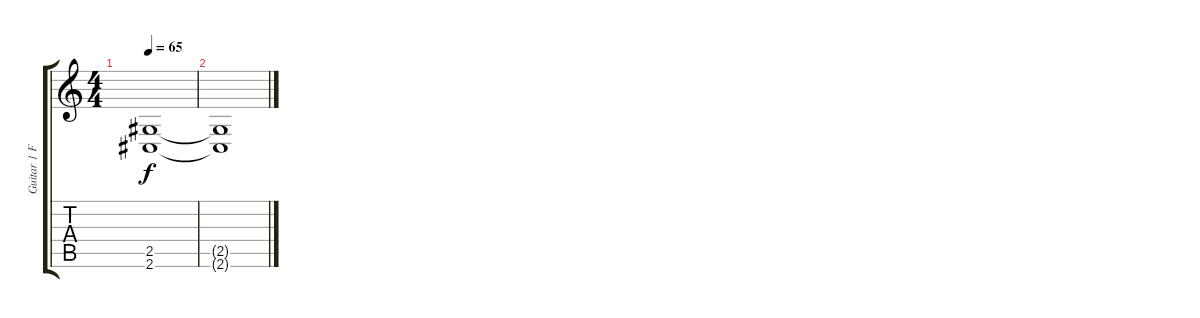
\track ("Guitar 1 Fx" "Guitar 1 F") {instrument distortionguitar}
\staff {score tabs}
\tuning (Db4 Ab3 E3 B2 Gb2 B1) {hide}
\ts (4 4)
\tempo 65
\clef g2
\ks c
(2.5{t} 2.6{t}).1{dy f volume 0} |
(2.5{t} 2.6{t}).1
